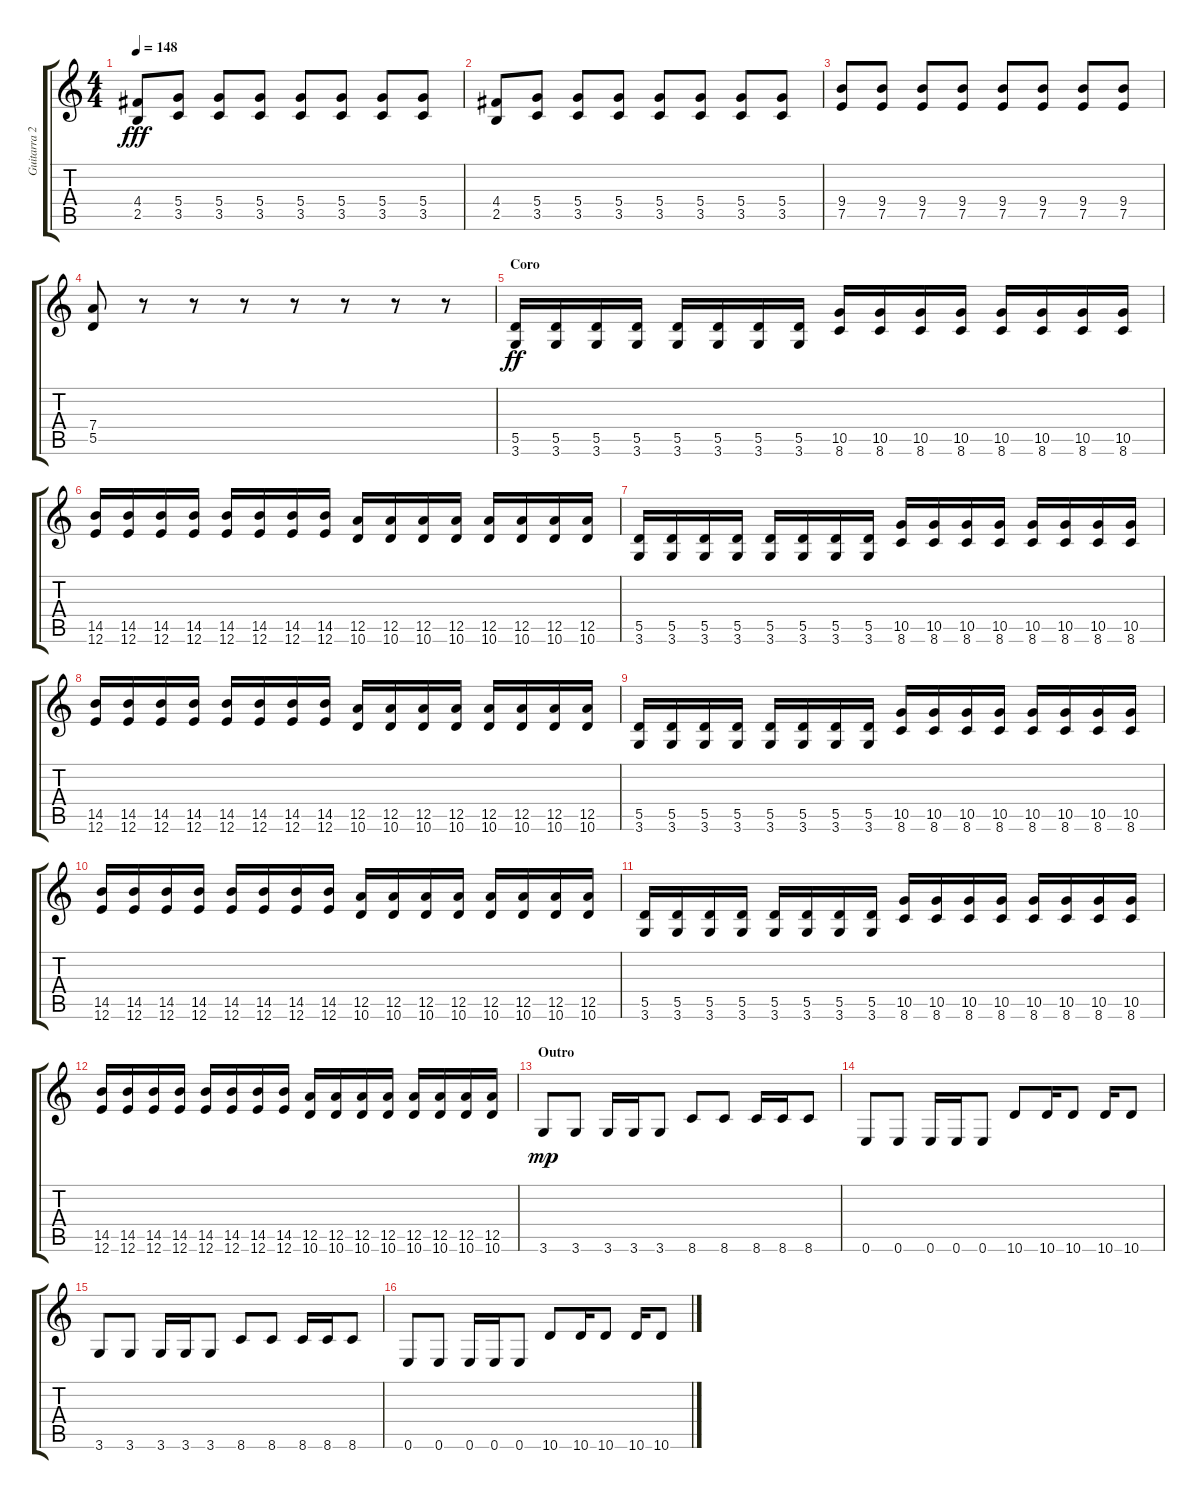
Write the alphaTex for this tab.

\track ("Guitarra 2" "Guitarra 2") {instrument distortionguitar}
\staff {score tabs}
\tuning (E4 B3 G3 D3 A2 E2) {hide}
\ts (4 4)
\tempo 148
\clef g2
\ks c
(4.4 2.5).8{dy fff} (5.4 3.5).8 (5.4 3.5).8 (5.4 3.5).8 (5.4 3.5).8 (5.4 3.5).8 (5.4 3.5).8 (5.4 3.5).8 |
(4.4 2.5).8 (5.4 3.5).8 (5.4 3.5).8 (5.4 3.5).8 (5.4 3.5).8 (5.4 3.5).8 (5.4 3.5).8 (5.4 3.5).8 |
(9.4 7.5).8 (9.4 7.5).8 (9.4 7.5).8 (9.4 7.5).8 (9.4 7.5).8 (9.4 7.5).8 (9.4 7.5).8 (9.4 7.5).8 |
(7.4 5.5).8 r.8 r.8 r.8 r.8 r.8 r.8 r.8 |
\section ("" "Coro")
(5.5 3.6).16{dy ff} (5.5 3.6).16 (5.5 3.6).16 (5.5 3.6).16 (5.5 3.6).16 (5.5 3.6).16 (5.5 3.6).16 (5.5 3.6).16 (10.5 8.6).16 (10.5 8.6).16 (10.5 8.6).16 (10.5 8.6).16 (10.5 8.6).16 (10.5 8.6).16 (10.5 8.6).16 (10.5 8.6).16 |
(14.5 12.6).16 (14.5 12.6).16 (14.5 12.6).16 (14.5 12.6).16 (14.5 12.6).16 (14.5 12.6).16 (14.5 12.6).16 (14.5 12.6).16 (12.5 10.6).16 (12.5 10.6).16 (12.5 10.6).16 (12.5 10.6).16 (12.5 10.6).16 (12.5 10.6).16 (12.5 10.6).16 (12.5 10.6).16 |
(5.5 3.6).16 (5.5 3.6).16 (5.5 3.6).16 (5.5 3.6).16 (5.5 3.6).16 (5.5 3.6).16 (5.5 3.6).16 (5.5 3.6).16 (10.5 8.6).16 (10.5 8.6).16 (10.5 8.6).16 (10.5 8.6).16 (10.5 8.6).16 (10.5 8.6).16 (10.5 8.6).16 (10.5 8.6).16 |
(14.5 12.6).16 (14.5 12.6).16 (14.5 12.6).16 (14.5 12.6).16 (14.5 12.6).16 (14.5 12.6).16 (14.5 12.6).16 (14.5 12.6).16 (12.5 10.6).16 (12.5 10.6).16 (12.5 10.6).16 (12.5 10.6).16 (12.5 10.6).16 (12.5 10.6).16 (12.5 10.6).16 (12.5 10.6).16 |
(5.5 3.6).16 (5.5 3.6).16 (5.5 3.6).16 (5.5 3.6).16 (5.5 3.6).16 (5.5 3.6).16 (5.5 3.6).16 (5.5 3.6).16 (10.5 8.6).16 (10.5 8.6).16 (10.5 8.6).16 (10.5 8.6).16 (10.5 8.6).16 (10.5 8.6).16 (10.5 8.6).16 (10.5 8.6).16 |
(14.5 12.6).16 (14.5 12.6).16 (14.5 12.6).16 (14.5 12.6).16 (14.5 12.6).16 (14.5 12.6).16 (14.5 12.6).16 (14.5 12.6).16 (12.5 10.6).16 (12.5 10.6).16 (12.5 10.6).16 (12.5 10.6).16 (12.5 10.6).16 (12.5 10.6).16 (12.5 10.6).16 (12.5 10.6).16 |
(5.5 3.6).16 (5.5 3.6).16 (5.5 3.6).16 (5.5 3.6).16 (5.5 3.6).16 (5.5 3.6).16 (5.5 3.6).16 (5.5 3.6).16 (10.5 8.6).16 (10.5 8.6).16 (10.5 8.6).16 (10.5 8.6).16 (10.5 8.6).16 (10.5 8.6).16 (10.5 8.6).16 (10.5 8.6).16 |
(14.5 12.6).16 (14.5 12.6).16 (14.5 12.6).16 (14.5 12.6).16 (14.5 12.6).16 (14.5 12.6).16 (14.5 12.6).16 (14.5 12.6).16 (12.5 10.6).16 (12.5 10.6).16 (12.5 10.6).16 (12.5 10.6).16 (12.5 10.6).16 (12.5 10.6).16 (12.5 10.6).16 (12.5 10.6).16 |
\section ("" "Outro")
3.6.8{dy mp} 3.6.8 3.6.16 3.6.16 3.6.8 8.6.8 8.6.8 8.6.16 8.6.16 8.6.8 |
0.6.8 0.6.8 0.6.16 0.6.16 0.6.8 10.6.8 10.6.16 10.6.8 10.6.16 10.6.8 |
3.6.8 3.6.8 3.6.16 3.6.16 3.6.8 8.6.8 8.6.8 8.6.16 8.6.16 8.6.8 |
0.6.8 0.6.8 0.6.16 0.6.16 0.6.8 10.6.8 10.6.16 10.6.8 10.6.16 10.6.8
